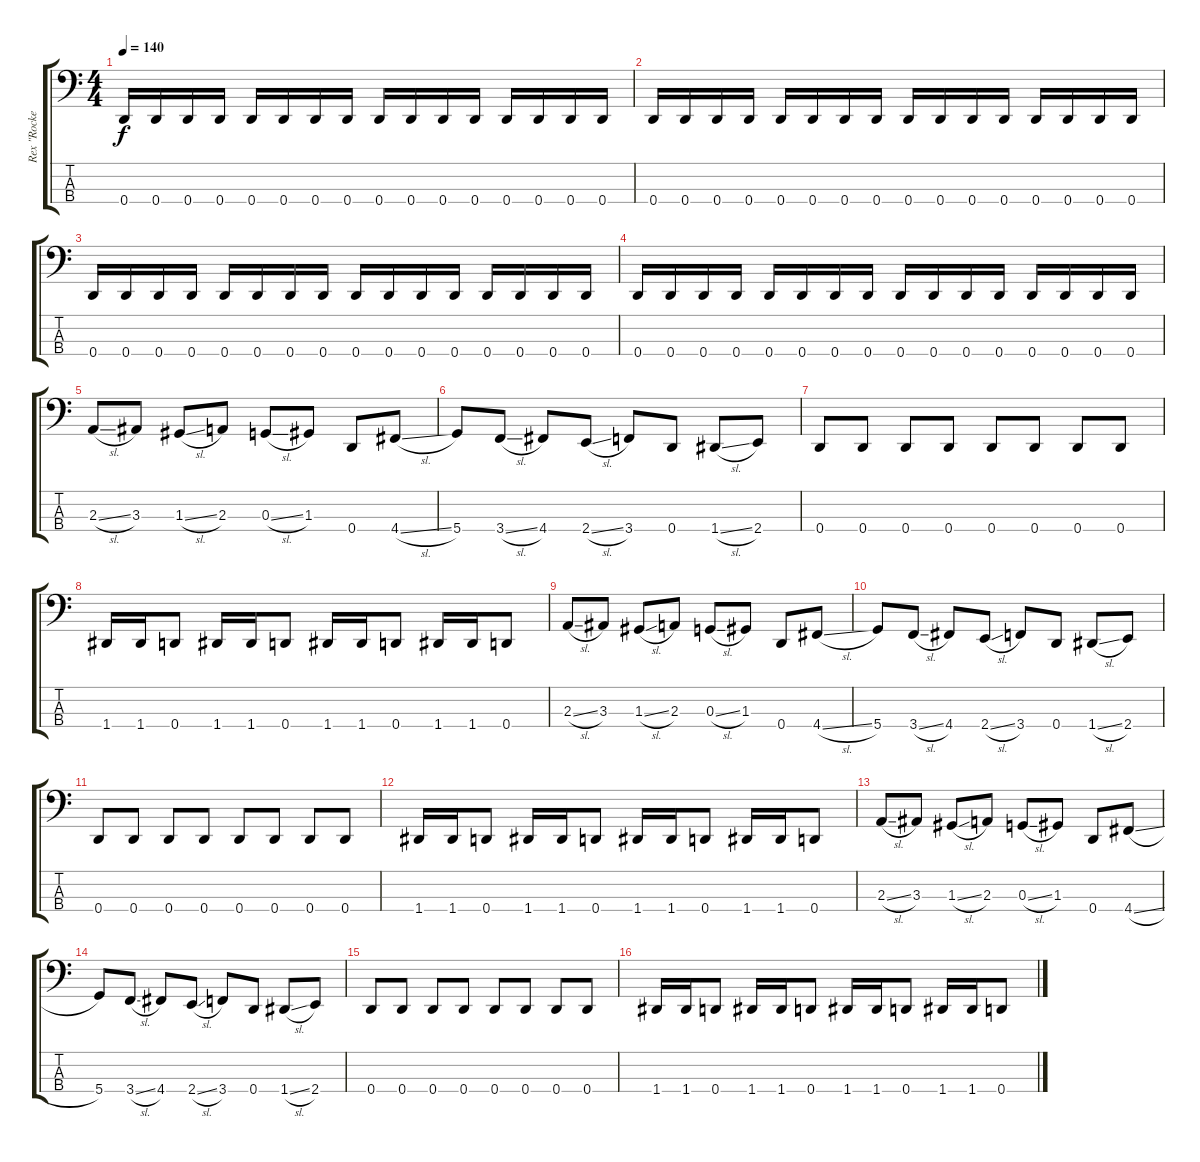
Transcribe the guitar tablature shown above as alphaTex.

\track ("Rex \"Rocker\" Brown" "Rex \"Rocke") {instrument electricbassfinger}
\staff {score tabs}
\tuning (F2 C2 G1 D1) {hide}
\ts (4 4)
\tempo 140
\clef f4
\ks c
0.4.16{dy f} 0.4.16 0.4.16 0.4.16 0.4.16 0.4.16 0.4.16 0.4.16 0.4.16 0.4.16 0.4.16 0.4.16 0.4.16 0.4.16 0.4.16 0.4.16 |
0.4.16 0.4.16 0.4.16 0.4.16 0.4.16 0.4.16 0.4.16 0.4.16 0.4.16 0.4.16 0.4.16 0.4.16 0.4.16 0.4.16 0.4.16 0.4.16 |
0.4.16 0.4.16 0.4.16 0.4.16 0.4.16 0.4.16 0.4.16 0.4.16 0.4.16 0.4.16 0.4.16 0.4.16 0.4.16 0.4.16 0.4.16 0.4.16 |
0.4.16 0.4.16 0.4.16 0.4.16 0.4.16 0.4.16 0.4.16 0.4.16 0.4.16 0.4.16 0.4.16 0.4.16 0.4.16 0.4.16 0.4.16 0.4.16 |
2.3{sl}.8 3.3.8 1.3{sl}.8 2.3.8 0.3{sl}.8 1.3.8 0.4.8 4.4{sl}.8 |
5.4.8 3.4{sl}.8 4.4.8 2.4{sl}.8 3.4.8 0.4.8 1.4{sl}.8 2.4.8 |
0.4.8 0.4.8 0.4.8 0.4.8 0.4.8 0.4.8 0.4.8 0.4.8 |
1.4.16 1.4.16 0.4.8 1.4.16 1.4.16 0.4.8 1.4.16 1.4.16 0.4.8 1.4.16 1.4.16 0.4.8 |
2.3{sl}.8 3.3.8 1.3{sl}.8 2.3.8 0.3{sl}.8 1.3.8 0.4.8 4.4{sl}.8 |
5.4.8 3.4{sl}.8 4.4.8 2.4{sl}.8 3.4.8 0.4.8 1.4{sl}.8 2.4.8 |
0.4.8 0.4.8 0.4.8 0.4.8 0.4.8 0.4.8 0.4.8 0.4.8 |
1.4.16 1.4.16 0.4.8 1.4.16 1.4.16 0.4.8 1.4.16 1.4.16 0.4.8 1.4.16 1.4.16 0.4.8 |
2.3{sl}.8 3.3.8 1.3{sl}.8 2.3.8 0.3{sl}.8 1.3.8 0.4.8 4.4{sl}.8 |
5.4.8 3.4{sl}.8 4.4.8 2.4{sl}.8 3.4.8 0.4.8 1.4{sl}.8 2.4.8 |
0.4.8 0.4.8 0.4.8 0.4.8 0.4.8 0.4.8 0.4.8 0.4.8 |
1.4.16 1.4.16 0.4.8 1.4.16 1.4.16 0.4.8 1.4.16 1.4.16 0.4.8 1.4.16 1.4.16 0.4.8
